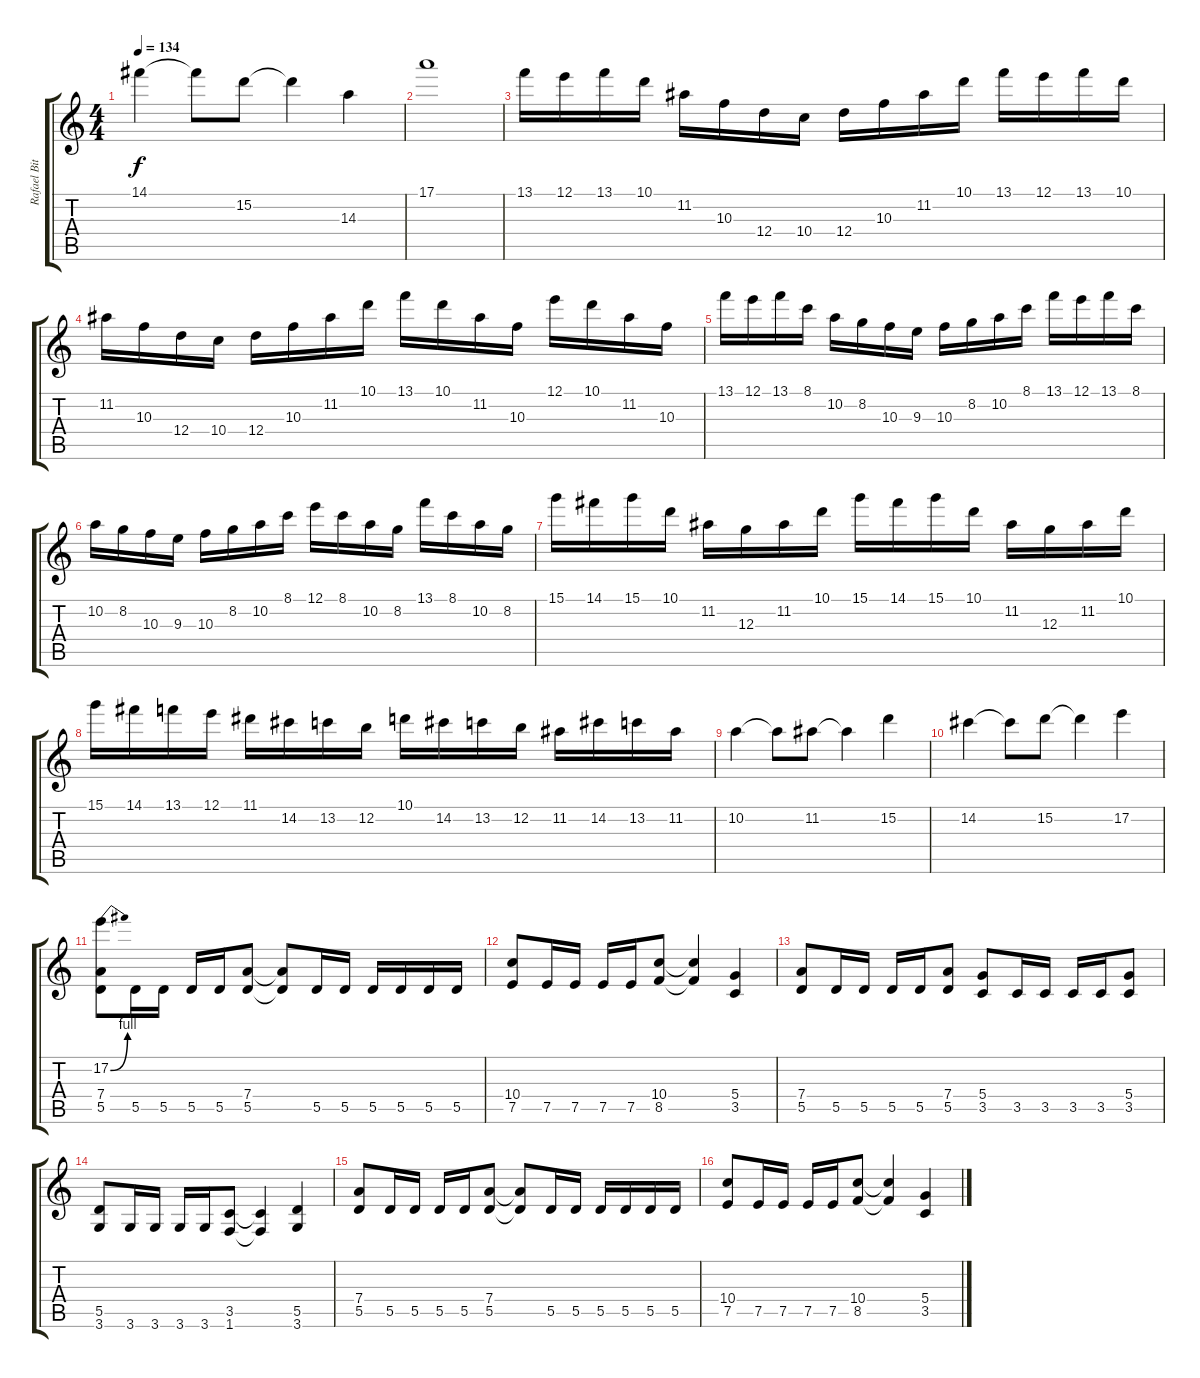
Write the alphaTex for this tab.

\track ("Rafael Bittencourt" "Rafael Bit") {instrument distortionguitar}
\staff {score tabs}
\tuning (E4 B3 G3 D3 A2 E2) {hide}
\ts (4 4)
\tempo 134
\clef g2
\ks c
14.1.4{dy f} 14.1{t}.8 15.2.8 15.2{t}.4 14.3.4 |
17.1.1 |
13.1.16 12.1.16 13.1.16 10.1.16 11.2.16 10.3.16 12.4.16 10.4.16 12.4.16 10.3.16 11.2.16 10.1.16 13.1.16 12.1.16 13.1.16 10.1.16 |
11.2.16 10.3.16 12.4.16 10.4.16 12.4.16 10.3.16 11.2.16 10.1.16 13.1.16 10.1.16 11.2.16 10.3.16 12.1.16 10.1.16 11.2.16 10.3.16 |
13.1.16 12.1.16 13.1.16 8.1.16 10.2.16 8.2.16 10.3.16 9.3.16 10.3.16 8.2.16 10.2.16 8.1.16 13.1.16 12.1.16 13.1.16 8.1.16 |
10.2.16 8.2.16 10.3.16 9.3.16 10.3.16 8.2.16 10.2.16 8.1.16 12.1.16 8.1.16 10.2.16 8.2.16 13.1.16 8.1.16 10.2.16 8.2.16 |
15.1.16 14.1.16 15.1.16 10.1.16 11.2.16 12.3.16 11.2.16 10.1.16 15.1.16 14.1.16 15.1.16 10.1.16 11.2.16 12.3.16 11.2.16 10.1.16 |
15.1.16 14.1.16 13.1.16 12.1.16 11.1.16 14.2.16 13.2.16 12.2.16 10.1.16 14.2.16 13.2.16 12.2.16 11.2.16 14.2.16 13.2.16 11.2.16 |
10.2.4 10.2{t}.8 11.2.8 11.2{t}.4 15.2.4 |
14.2.4 14.2{t}.8 15.2.8 15.2{t}.4 17.2.4 |
(17.2{be (bend 0 0 60 4)} 7.4 5.5).8 5.5.16 5.5.16 5.5.16 5.5.16 (7.4 5.5).8 (7.4{t} 5.5{t}).8 5.5.16 5.5.16 5.5.16 5.5.16 5.5.16 5.5.16 |
(10.4 7.5).8 7.5.16 7.5.16 7.5.16 7.5.16 (10.4 8.5).8 (10.4{t} 8.5{t}).4 (5.4 3.5).4 |
(7.4 5.5).8 5.5.16 5.5.16 5.5.16 5.5.16 (7.4 5.5).8 (5.4 3.5).8 3.5.16 3.5.16 3.5.16 3.5.16 (5.4 3.5).8 |
(5.5 3.6).8 3.6.16 3.6.16 3.6.16 3.6.16 (3.5 1.6).8 (3.5{t} 1.6{t}).4 (5.5 3.6).4 |
(7.4 5.5).8 5.5.16 5.5.16 5.5.16 5.5.16 (7.4 5.5).8 (7.4{t} 5.5{t}).8 5.5.16 5.5.16 5.5.16 5.5.16 5.5.16 5.5.16 |
(10.4 7.5).8 7.5.16 7.5.16 7.5.16 7.5.16 (10.4 8.5).8 (10.4{t} 8.5{t}).4 (5.4 3.5).4
